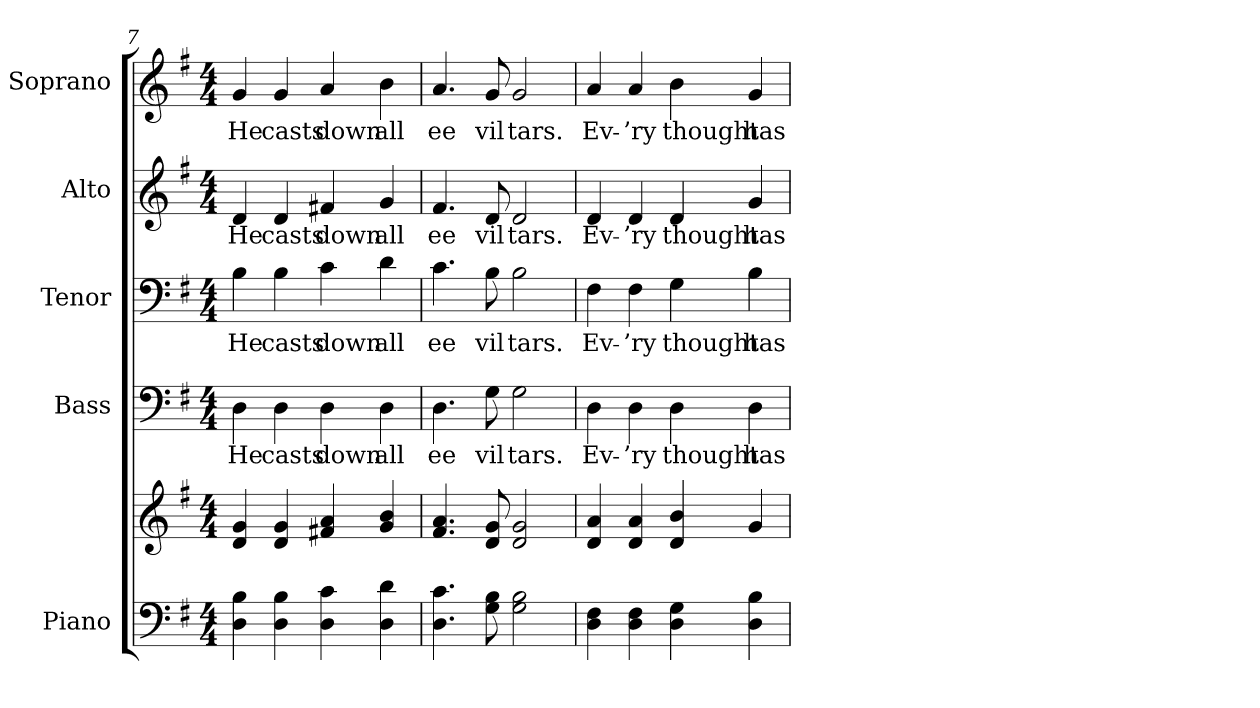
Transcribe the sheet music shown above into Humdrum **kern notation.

**kern	**kern	**kern	**text	**kern	**text	**kern	**text	**kern	**text
*part5	*part5	*part4	*part4	*part3	*part3	*part2	*part2	*part1	*part1
*staff6	*staff5	*staff4	*staff4	*staff3	*staff3	*staff2	*staff2	*staff1	*staff1
*I"Piano	*	*I"Bass	*	*I"Tenor	*	*I"Alto	*	*I"Soprano	*
*I'Pno.	*	*I'B.	*	*I'T.	*	*I'A.	*	*I'S.	*
!!LO:PB:g=z
*clefF4	*clefG2	*clefF4	*	*clefF4	*	*clefG2	*	*clefG2	*
*k[f#]	*k[f#]	*k[f#]	*	*k[f#]	*	*k[f#]	*	*k[f#]	*
*G:	*G:	*G:	*	*G:	*	*G:	*	*G:	*
*M4/4	*M4/4	*M4/4	*	*M4/4	*	*M4/4	*	*M4/4	*
=7	=7	=7	=7	=7	=7	=7	=7	=7	=7
!	!	!	!LO:LY:b:color=#000000	!	!	!	!	!	!
!	!	!	!	!	!LO:LY:b:color=#000000	!	!	!	!
!	!	!	!	!	!	!	!LO:LY:b:color=#000000	!	!
!	!	!	!	!	!	!	!	!	!LO:LY:b:color=#000000
4Di\ 4Bi	4di/ 4gi	4Di\	He	4Bi\	He	4di/	He	4gi/	He
!	!	!	!LO:LY:b:color=#000000	!	!	!	!	!	!
!	!	!	!	!	!LO:LY:b:color=#000000	!	!	!	!
!	!	!	!	!	!	!	!LO:LY:b:color=#000000	!	!
!	!	!	!	!	!	!	!	!	!LO:LY:b:color=#000000
4Di\ 4Bi	4di/ 4gi	4Di\	casts	4Bi\	casts	4di/	casts	4gi/	casts
!	!	!	!LO:LY:b:color=#000000	!	!	!	!	!	!
!	!	!	!	!	!LO:LY:b:color=#000000	!	!	!	!
!	!	!	!	!	!	!	!LO:LY:b:color=#000000	!	!
!	!	!	!	!	!	!	!	!	!LO:LY:b:color=#000000
4Di\ 4ci	4f#Xi/ 4ai	4Di\	down	4ci\	down	4f#Xi/	down	4ai/	down
!	!	!	!LO:LY:b:color=#000000	!	!	!	!	!	!
!	!	!	!	!	!LO:LY:b:color=#000000	!	!	!	!
!	!	!	!	!	!	!	!LO:LY:b:color=#000000	!	!
!	!	!	!	!	!	!	!	!	!LO:LY:b:color=#000000
4Di\ 4di	4gi/ 4bi	4Di\	all	4di\	all	4gi/	all	4bi\	all
=8	=8	=8	=8	=8	=8	=8	=8	=8	=8
!	!	!	!LO:LY:b:color=#000000	!	!	!	!	!	!
!	!	!	!	!	!LO:LY:b:color=#000000	!	!	!	!
!	!	!	!	!	!	!	!LO:LY:b:color=#000000	!	!
!	!	!	!	!	!	!	!	!	!LO:LY:b:color=#000000
4.Di\ 4.ci	4.f#i/ 4.ai	4.Di\	ee	4.ci\	ee	4.f#i/	ee	4.ai/	ee
!	!	!	!LO:LY:b:color=#000000	!	!	!	!	!	!
!	!	!	!	!	!LO:LY:b:color=#000000	!	!	!	!
!	!	!	!	!	!	!	!LO:LY:b:color=#000000	!	!
!	!	!	!	!	!	!	!	!	!LO:LY:b:color=#000000
8Gi\ 8Bi	8di/ 8gi	8Gi\	vil	8Bi\	vil	8di/	vil	8gi/	vil
!	!	!	!LO:LY:b:color=#000000	!	!	!	!	!	!
!	!	!	!	!	!LO:LY:b:color=#000000	!	!	!	!
!	!	!	!	!	!	!	!LO:LY:b:color=#000000	!	!
!	!	!	!	!	!	!	!	!	!LO:LY:b:color=#000000
2Gi\ 2Bi	2di/ 2gi	2Gi\	tars.	2Bi\	tars.	2di/	tars.	2gi/	tars.
!!LO:PB:g=z
=9	=9	=9	=9	=9	=9	=9	=9	=9	=9
!	!	!	!LO:LY:b:color=#000000	!	!	!	!	!	!
!	!	!	!	!	!LO:LY:b:color=#000000	!	!	!	!
!	!	!	!	!	!	!	!LO:LY:b:color=#000000	!	!
!	!	!	!	!	!	!	!	!	!LO:LY:b:color=#000000
4Di\ 4F#i	4di/ 4ai	4Di\	Ev-	4F#i\	Ev-	4di/	Ev-	4ai/	Ev-
!	!	!	!LO:LY:b:color=#000000	!	!	!	!	!	!
!	!	!	!	!	!LO:LY:b:color=#000000	!	!	!	!
!	!	!	!	!	!	!	!LO:LY:b:color=#000000	!	!
!	!	!	!	!	!	!	!	!	!LO:LY:b:color=#000000
4Di\ 4F#i	4di/ 4ai	4Di\	-’ry	4F#i\	-’ry	4di/	-’ry	4ai/	-’ry
!	!	!	!LO:LY:b:color=#000000	!	!	!	!	!	!
!	!	!	!	!	!LO:LY:b:color=#000000	!	!	!	!
!	!	!	!	!	!	!	!LO:LY:b:color=#000000	!	!
!	!	!	!	!	!	!	!	!	!LO:LY:b:color=#000000
4Di\ 4Gi	4di/ 4bi	4Di\	thought	4Gi\	thought	4di/	thought	4bi\	thought
!	!	!	!LO:LY:b:color=#000000	!	!	!	!	!	!
!	!	!	!	!	!LO:LY:b:color=#000000	!	!	!	!
!	!	!	!	!	!	!	!LO:LY:b:color=#000000	!	!
!	!	!	!	!	!	!	!	!	!LO:LY:b:color=#000000
4Di\ 4Bi	4gi/	4Di\	has	4Bi\	has	4gi/	has	4gi/	has
=	=	=	=	=	=	=	=	=	=
*-	*-	*-	*-	*-	*-	*-	*-	*-	*-
